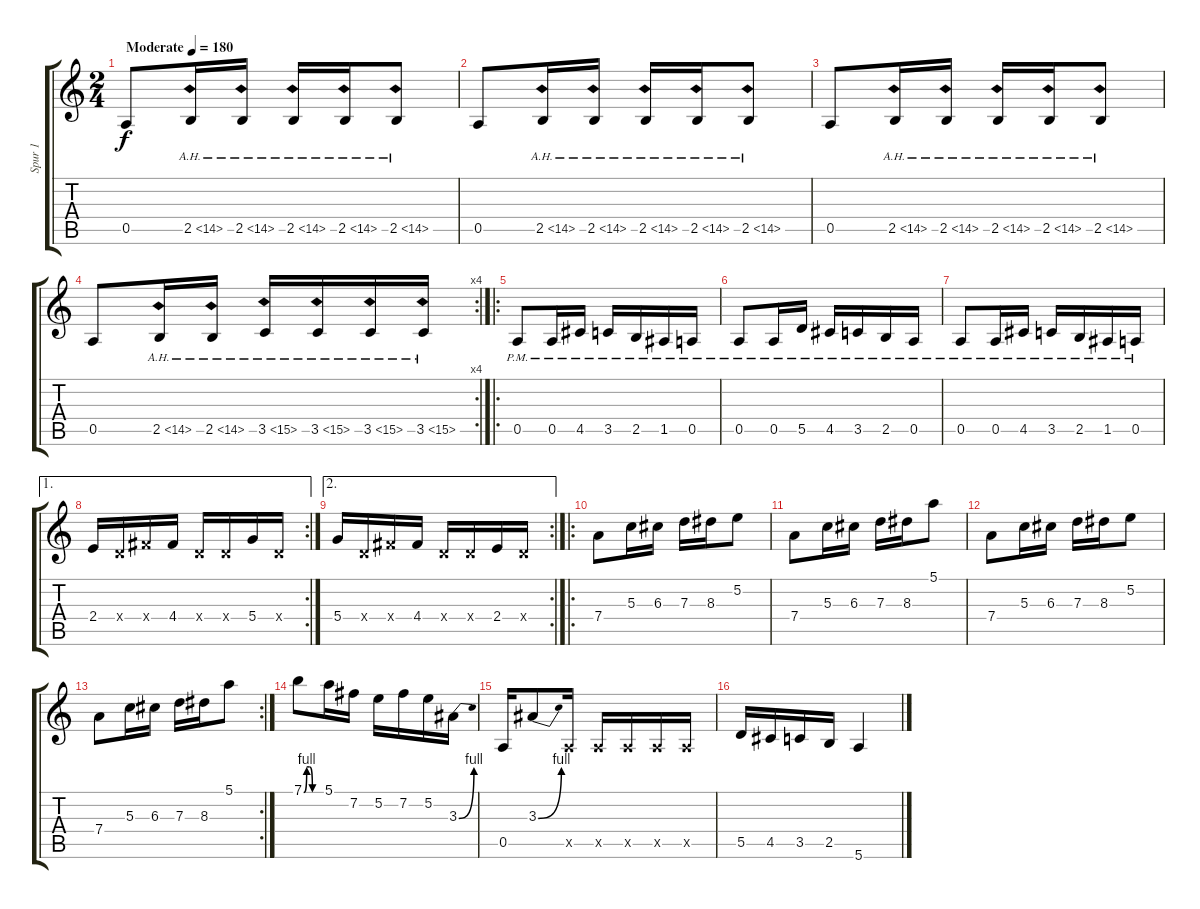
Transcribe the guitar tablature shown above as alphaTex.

\track ("Spur 1" "Spur 1") {instrument distortionguitar}
\staff {score tabs}
\tuning (E4 B3 G3 D3 A2 E2) {hide}
\ts (2 4)
\tempo (180 "Moderate")
\clef g2
\ks c
0.5.8{dy f instrument distortionguitar} 2.5{ah 12}.16 2.5{ah 12}.16 2.5{ah 12}.16 2.5{ah 12}.16 2.5{ah 12}.8 |
0.5.8 2.5{ah 12}.16 2.5{ah 12}.16 2.5{ah 12}.16 2.5{ah 12}.16 2.5{ah 12}.8 |
0.5.8 2.5{ah 12}.16 2.5{ah 12}.16 2.5{ah 12}.16 2.5{ah 12}.16 2.5{ah 12}.8 |
\rc 4
0.5.8 2.5{ah 12}.16 2.5{ah 12}.16 3.5{ah 12}.16 3.5{ah 12}.16 3.5{ah 12}.16 3.5{ah 12}.16 |
\ro
0.5{pm}.8 0.5{pm}.16 4.5{pm}.16 3.5{pm}.16 2.5{pm}.16 1.5{pm}.16 0.5{pm}.16 |
0.5{pm}.8 0.5{pm}.16 5.5{pm}.16 4.5{pm}.16 3.5{pm}.16 2.5{pm}.16 0.5{pm}.16 |
0.5{pm}.8 0.5{pm}.16 4.5{pm}.16 3.5{pm}.16 2.5{pm}.16 1.5{pm}.16 0.5{pm}.16 |
\ae 1
\rc 2
2.4.16 0.4{x}.16 4.4{x}.16 4.4.16 0.4{x}.16 0.4{x}.16 5.4.16 0.4{x}.16 |
\ae 2
\rc 2
5.4.16 0.4{x}.16 4.4{x}.16 4.4.16 0.4{x}.16 0.4{x}.16 2.4.16 0.4{x}.16 |
\ro
7.4.8 5.3.16 6.3.16 7.3.16 8.3.16 5.2.8 |
7.4.8 5.3.16 6.3.16 7.3.16 8.3.16 5.1.8 |
7.4.8 5.3.16 6.3.16 7.3.16 8.3.16 5.2.8 |
\rc 2
7.4.8 5.3.16 6.3.16 7.3.16 8.3.16 5.1.8 |
7.1{be (custom 0 0 10 4 20 4 30 0 60 0)}.8 5.1.16 7.2.16 5.2.16 7.2.16 5.2.16 3.3{be (bend 0 0 60 4)}.16 |
0.5.16 3.3{be (bend 0 0 60 4)}.8 0.5{x}.16 0.5{x}.16 0.5{x}.16 0.5{x}.16 0.5{x}.16 |
5.5.16 4.5.16 3.5.16 2.5.16 5.6.4
